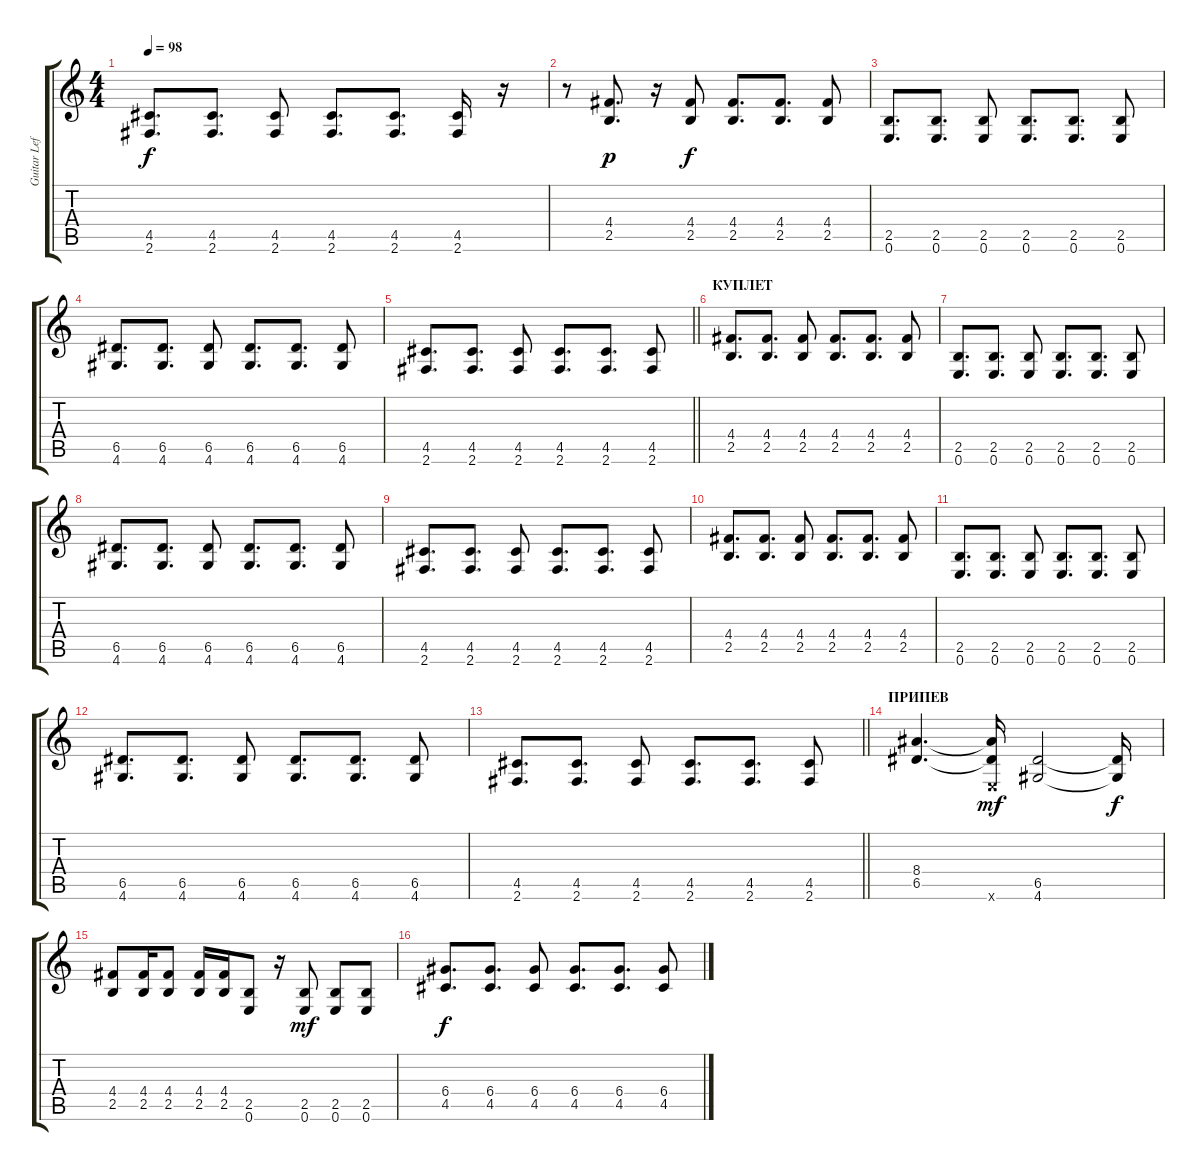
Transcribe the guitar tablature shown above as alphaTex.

\track ("Guitar Left" "Guitar Lef") {instrument overdrivenguitar}
\staff {score tabs}
\tuning (E4 B3 G3 D3 A2 E2) {hide}
\ts (4 4)
\tempo 98
\clef g2
\ks c
(4.5 2.6).8{d dy f} (4.5 2.6).8{d} (4.5 2.6).8 (4.5 2.6).8{d} (4.5 2.6).8{d} (4.5 2.6).16 r.16 |
r.8 (4.4 2.5).8{d dy p} r.16 (4.4 2.5).8{dy f} (4.4 2.5).8{d} (4.4 2.5).8{d} (4.4 2.5).8 |
(2.5 0.6).8{d} (2.5 0.6).8{d} (2.5 0.6).8 (2.5 0.6).8{d} (2.5 0.6).8{d} (2.5 0.6).8 |
(6.5 4.6).8{d} (6.5 4.6).8{d} (6.5 4.6).8 (6.5 4.6).8{d} (6.5 4.6).8{d} (6.5 4.6).8 |
\barLineRight lightlight
(4.5 2.6).8{d} (4.5 2.6).8{d} (4.5 2.6).8 (4.5 2.6).8{d} (4.5 2.6).8{d} (4.5 2.6).8 |
\section ("" "КУПЛЕТ")
(4.4 2.5).8{d} (4.4 2.5).8{d} (4.4 2.5).8 (4.4 2.5).8{d} (4.4 2.5).8{d} (4.4 2.5).8 |
(2.5 0.6).8{d} (2.5 0.6).8{d} (2.5 0.6).8 (2.5 0.6).8{d} (2.5 0.6).8{d} (2.5 0.6).8 |
(6.5 4.6).8{d} (6.5 4.6).8{d} (6.5 4.6).8 (6.5 4.6).8{d} (6.5 4.6).8{d} (6.5 4.6).8 |
(4.5 2.6).8{d} (4.5 2.6).8{d} (4.5 2.6).8 (4.5 2.6).8{d} (4.5 2.6).8{d} (4.5 2.6).8 |
(4.4 2.5).8{d} (4.4 2.5).8{d} (4.4 2.5).8 (4.4 2.5).8{d} (4.4 2.5).8{d} (4.4 2.5).8 |
(2.5 0.6).8{d} (2.5 0.6).8{d} (2.5 0.6).8 (2.5 0.6).8{d} (2.5 0.6).8{d} (2.5 0.6).8 |
(6.5 4.6).8{d} (6.5 4.6).8{d} (6.5 4.6).8 (6.5 4.6).8{d} (6.5 4.6).8{d} (6.5 4.6).8 |
\barLineRight lightlight
(4.5 2.6).8{d} (4.5 2.6).8{d} (4.5 2.6).8 (4.5 2.6).8{d} (4.5 2.6).8{d} (4.5 2.6).8 |
\section ("" "ПРИПЕВ")
(8.4 6.5).4{d} (8.4{t} 6.5{t} 0.6{x}).16{dy mf} (6.5 4.6).2 (6.5{t} 4.6{t}).16{dy f} |
(4.4 2.5).8 (4.4 2.5).16 (4.4 2.5).8 (4.4 2.5).16 (4.4 2.5).16 (2.5 0.6).8 r.16 (2.5 0.6).8{dy mf} (2.5 0.6).8 (2.5 0.6).8 |
(6.4 4.5).8{d dy f} (6.4 4.5).8{d} (6.4 4.5).8 (6.4 4.5).8{d} (6.4 4.5).8{d} (6.4 4.5).8
